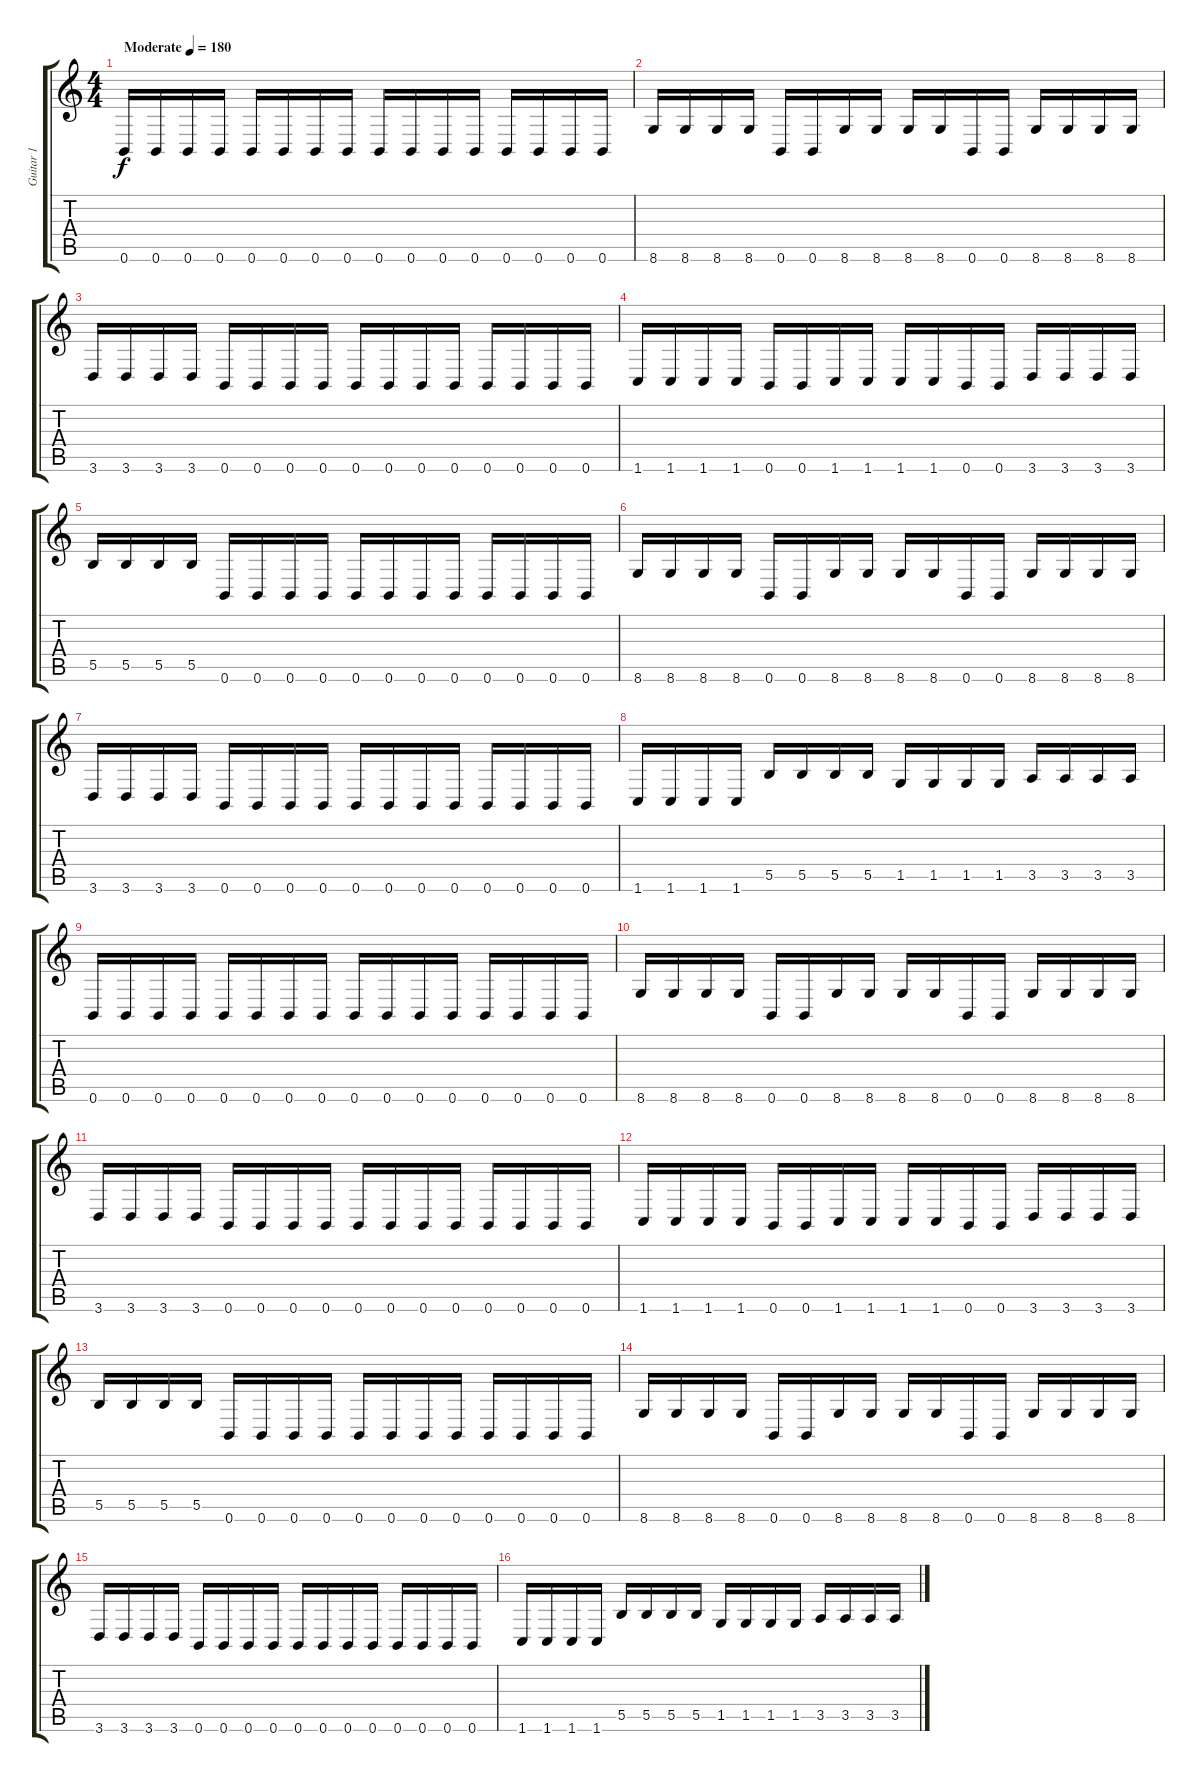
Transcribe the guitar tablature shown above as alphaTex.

\track ("Guitar 1" "Guitar 1") {instrument distortionguitar}
\staff {score tabs}
\tuning (Db4 Ab3 E3 B2 Gb2 B1) {hide}
\ts (4 4)
\tempo (180 "Moderate")
\clef g2
\ks c
0.6.16{dy f instrument distortionguitar} 0.6.16 0.6.16 0.6.16 0.6.16 0.6.16 0.6.16 0.6.16 0.6.16 0.6.16 0.6.16 0.6.16 0.6.16 0.6.16 0.6.16 0.6.16 |
8.6.16 8.6.16 8.6.16 8.6.16 0.6.16 0.6.16 8.6.16 8.6.16 8.6.16 8.6.16 0.6.16 0.6.16 8.6.16 8.6.16 8.6.16 8.6.16 |
3.6.16 3.6.16 3.6.16 3.6.16 0.6.16 0.6.16 0.6.16 0.6.16 0.6.16 0.6.16 0.6.16 0.6.16 0.6.16 0.6.16 0.6.16 0.6.16 |
1.6.16 1.6.16 1.6.16 1.6.16 0.6.16 0.6.16 1.6.16 1.6.16 1.6.16 1.6.16 0.6.16 0.6.16 3.6.16 3.6.16 3.6.16 3.6.16 |
5.5.16 5.5.16 5.5.16 5.5.16 0.6.16 0.6.16 0.6.16 0.6.16 0.6.16 0.6.16 0.6.16 0.6.16 0.6.16 0.6.16 0.6.16 0.6.16 |
8.6.16 8.6.16 8.6.16 8.6.16 0.6.16 0.6.16 8.6.16 8.6.16 8.6.16 8.6.16 0.6.16 0.6.16 8.6.16 8.6.16 8.6.16 8.6.16 |
3.6.16 3.6.16 3.6.16 3.6.16 0.6.16 0.6.16 0.6.16 0.6.16 0.6.16 0.6.16 0.6.16 0.6.16 0.6.16 0.6.16 0.6.16 0.6.16 |
1.6.16 1.6.16 1.6.16 1.6.16 5.5.16 5.5.16 5.5.16 5.5.16 1.5.16 1.5.16 1.5.16 1.5.16 3.5.16 3.5.16 3.5.16 3.5.16 |
0.6.16 0.6.16 0.6.16 0.6.16 0.6.16 0.6.16 0.6.16 0.6.16 0.6.16 0.6.16 0.6.16 0.6.16 0.6.16 0.6.16 0.6.16 0.6.16 |
8.6.16 8.6.16 8.6.16 8.6.16 0.6.16 0.6.16 8.6.16 8.6.16 8.6.16 8.6.16 0.6.16 0.6.16 8.6.16 8.6.16 8.6.16 8.6.16 |
3.6.16 3.6.16 3.6.16 3.6.16 0.6.16 0.6.16 0.6.16 0.6.16 0.6.16 0.6.16 0.6.16 0.6.16 0.6.16 0.6.16 0.6.16 0.6.16 |
1.6.16 1.6.16 1.6.16 1.6.16 0.6.16 0.6.16 1.6.16 1.6.16 1.6.16 1.6.16 0.6.16 0.6.16 3.6.16 3.6.16 3.6.16 3.6.16 |
5.5.16 5.5.16 5.5.16 5.5.16 0.6.16 0.6.16 0.6.16 0.6.16 0.6.16 0.6.16 0.6.16 0.6.16 0.6.16 0.6.16 0.6.16 0.6.16 |
8.6.16 8.6.16 8.6.16 8.6.16 0.6.16 0.6.16 8.6.16 8.6.16 8.6.16 8.6.16 0.6.16 0.6.16 8.6.16 8.6.16 8.6.16 8.6.16 |
3.6.16 3.6.16 3.6.16 3.6.16 0.6.16 0.6.16 0.6.16 0.6.16 0.6.16 0.6.16 0.6.16 0.6.16 0.6.16 0.6.16 0.6.16 0.6.16 |
1.6.16 1.6.16 1.6.16 1.6.16 5.5.16 5.5.16 5.5.16 5.5.16 1.5.16 1.5.16 1.5.16 1.5.16 3.5.16 3.5.16 3.5.16 3.5.16
